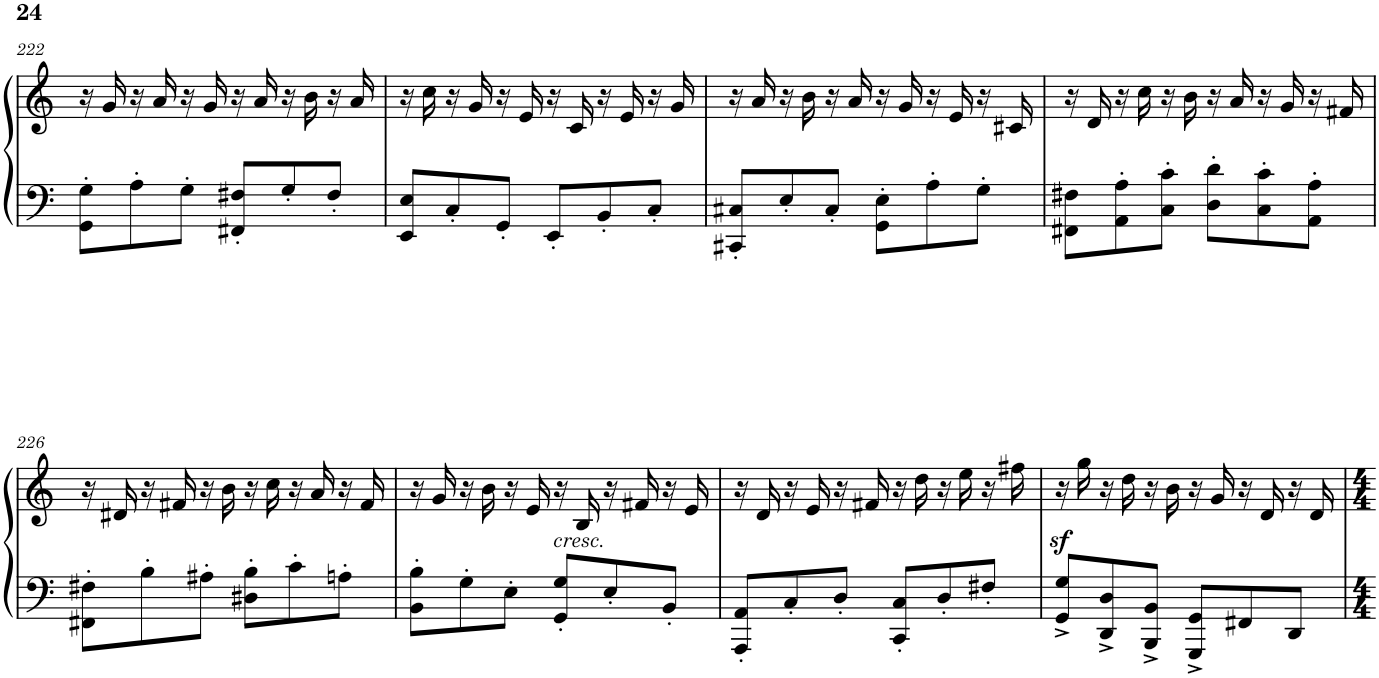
**kern	**kern	**dynam
*part1	*part1	*part1
*staff2	*staff1	*staff1/2
*I"Piano	*	*
*I'Pno.	*	*
!!LO:PB:g=z
*clefF4	*clefG2	*
*k[]	*k[]	*
*M6/8	*M6/8	*
=222	=222	=222
8GG\' 8G\'L	16r	.
.	16g/	.
8A'\	16r	.
.	16a/	.
8G'\J	16r	.
.	16g/	.
8FF#X/' 8F#X/'L	16r	.
.	16a/	.
8G'/	16r	.
.	16b\	.
8F#'/J	16r	.
.	16a/	.
=223	=223	=223
8EE/ 8E/L	16r	.
.	16cc\	.
8C'/	16r	.
.	16g/	.
8GG'/J	16r	.
.	16e/	.
8EE'/L	16r	.
.	16c/	.
8BB'/	16r	.
.	16e/	.
8C'/J	16r	.
.	16g/	.
=224	=224	=224
8CC#X/' 8C#X/'L	16r	.
.	16a/	.
8E'/	16r	.
.	16b\	.
8C#'/J	16r	.
.	16a/	.
8GG\' 8E\'L	16r	.
.	16g/	.
8A'\	16r	.
.	16e/	.
8G'\J	16r	.
.	16c#X/	.
=225	=225	=225
8FF#X\ 8F#X\L	16r	.
.	16d/	.
8AA\' 8A\'	16r	.
.	16cc\	.
8C\' 8c\'J	16r	.
.	16b\	.
8D\' 8d\'L	16r	.
.	16a/	.
8C\' 8c\'	16r	.
.	16g/	.
8AA\' 8A\'J	16r	.
.	16f#X/	.
!!LO:LB:g=z
=226	=226	=226
8FF#X\' 8F#X\'L	16r	.
.	16d#X/	.
8B'\	16r	.
.	16f#X/	.
8A#X'\J	16r	.
.	16b\	.
8D#X\' 8B\'L	16r	.
.	16cc\	.
8c'\	16r	.
.	16a/	.
8An'\J	16r	.
.	16f#/	.
=227	=227	=227
8BB\' 8B\'L	16r	.
.	16g/	.
8G'\	16r	.
.	16b\	.
8E'\J	16r	.
.	16e/	.
!	!LO:TX:b:i:t=cresc.	!
8GG/' 8G/'L	16r	.
.	16B/	.
8E'/	16r	.
.	16f#X/	.
8BB'/J	16r	.
.	16e/	.
=228	=228	=228
8AAA/' 8AA/'L	16r	.
.	16d/	.
8C'/	16r	.
.	16e/	.
8D'/J	16r	.
.	16f#X/	.
8CC/' 8C/'L	16r	.
.	16dd\	.
8D'/	16r	.
.	16ee\	.
8F#X'/J	16r	.
.	16ff#X\	.
=229	=229	=229
!	!	!LO:DY:b
8GG/^ 8G/^L	16r	sf
.	16gg\	.
8DD/^ 8D/^	16r	.
.	16dd\	.
8BBB/^ 8BB/^J	16r	.
.	16b\	.
8GGG/^ 8GG/^L	16r	.
.	16g/	.
8FF#X/	16r	.
.	16d/	.
8DD/J	16r	.
.	16d/	.
=	=	=
*-	*-	*-
